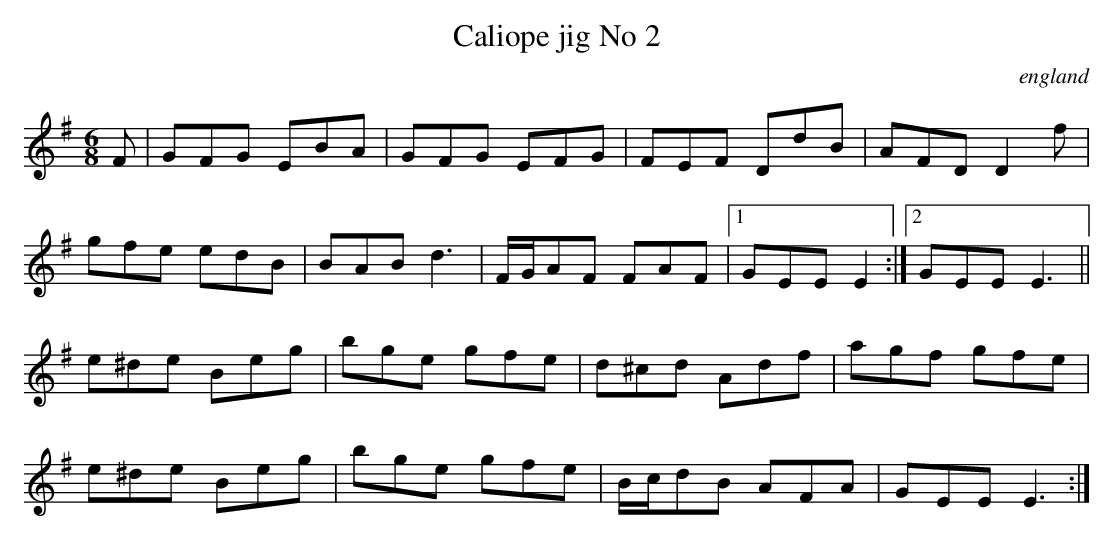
X:1
T:Caliope jig No 2
O:england
M:6/8
L:1/8
K:G
F|GFG EBA|GFG EFG|FEF DdB|AFD D2f|
gfe edB|BAB d3|F/2G/2AF FAF|1 GEE E2:|2 GEE E3||
e^de Beg|bge gfe|d^cd Adf|agf gfe|
e^de Beg|bge gfe|B/2c/2dB AFA|GEE E3:|
